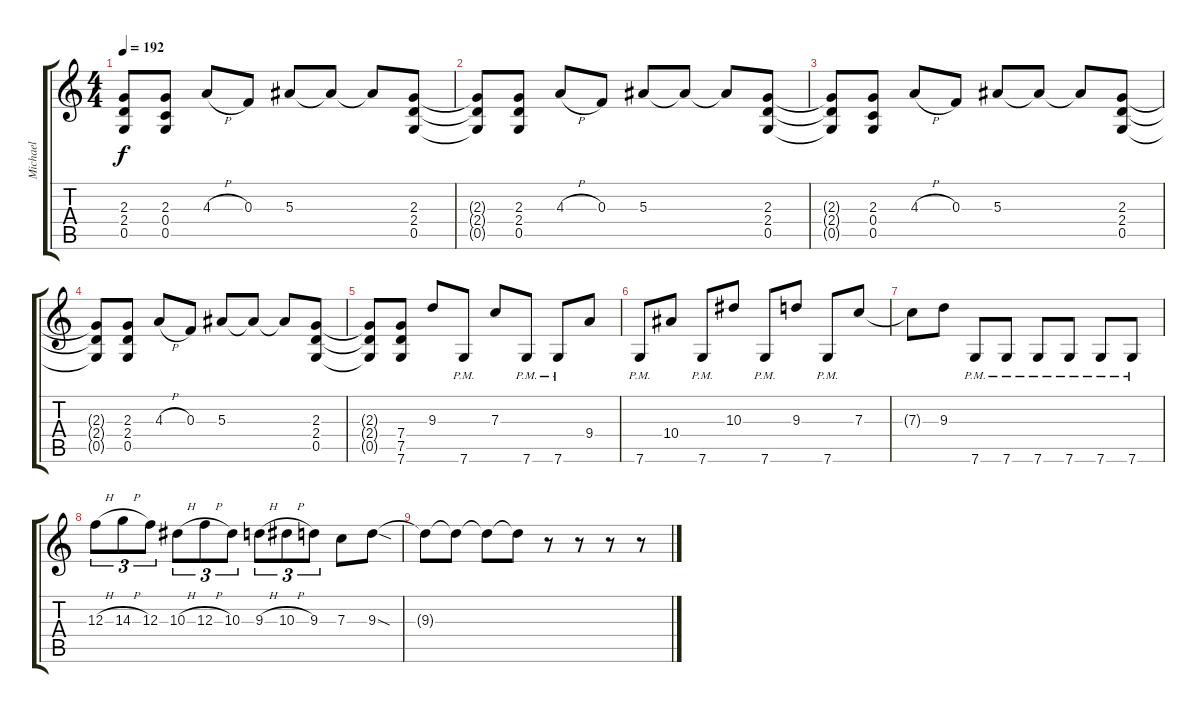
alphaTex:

\track ("Michael" "Michael") {instrument distortionguitar}
\staff {score tabs}
\tuning (D4 A3 F3 C3 G2 C2) {hide}
\ts (4 4)
\tempo 192
\clef g2
\ks c
(2.3{t} 2.4{t} 0.5{t}).8{dy f} (2.3 0.4 0.5).8 4.3{h}.8 0.3.8 5.3.8 5.3{t}.8 5.3{t}.8 (2.3 2.4 0.5).8 |
(2.3{t} 2.4{t} 0.5{t}).8 (2.3 2.4 0.5).8 4.3{h}.8 0.3.8 5.3.8 5.3{t}.8 5.3{t}.8 (2.3 2.4 0.5).8 |
(2.3{t} 2.4{t} 0.5{t}).8 (2.3 0.4 0.5).8 4.3{h}.8 0.3.8 5.3.8 5.3{t}.8 5.3{t}.8 (2.3 2.4 0.5).8 |
(2.3{t} 2.4{t} 0.5{t}).8 (2.3 2.4 0.5).8 4.3{h}.8 0.3.8 5.3.8 5.3{t}.8 5.3{t}.8 (2.3 2.4 0.5).8 |
(2.3{t} 2.4{t} 0.5{t}).8 (7.4 7.5 7.6).8 9.3.8 7.6{pm}.8 7.3.8 7.6{pm}.8 7.6{pm}.8 9.4.8 |
7.6{pm}.8 10.4.8 7.6{pm}.8 10.3.8 7.6{pm}.8 9.3.8 7.6{pm}.8 7.3.8 |
7.3{t}.8 9.3.8 7.6{pm}.8 7.6{pm}.8 7.6{pm}.8 7.6{pm}.8 7.6{pm}.8 7.6{pm}.8 |
12.3{h}.8{tu (3 2)} 14.3{h}.8{tu (3 2)} 12.3.8{tu (3 2)} 10.3{h}.8{tu (3 2)} 12.3{h}.8{tu (3 2)} 10.3.8{tu (3 2)} 9.3{h}.8{tu (3 2)} 10.3{h}.8{tu (3 2)} 9.3.8{tu (3 2)} 7.3.8 9.3{sod}.8 |
9.3{t}.8 9.3{t}.8 9.3{t}.8 9.3{t}.8 r.8 r.8 r.8 r.8
